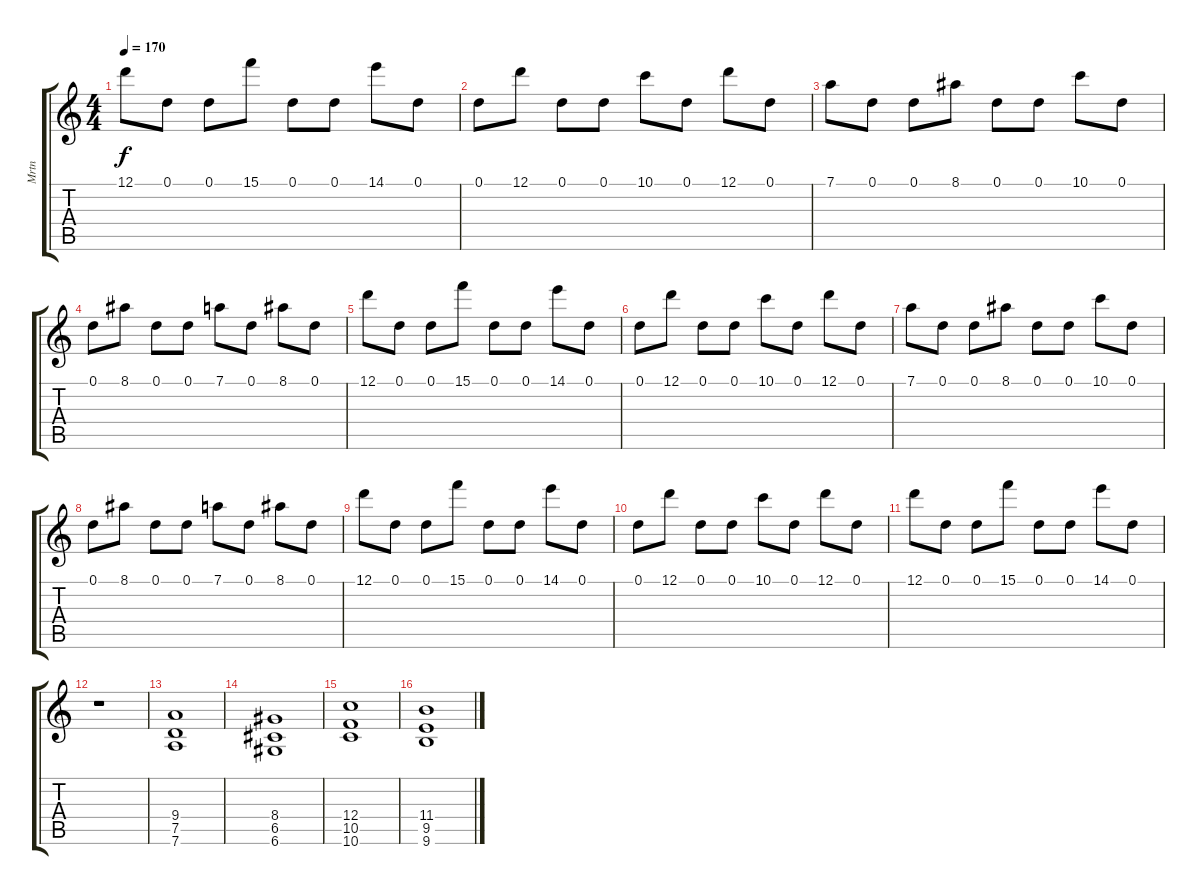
\track ("Mrtn" "Mrtn") {instrument distortionguitar}
\staff {score tabs}
\tuning (D4 A3 F3 C3 G2 D2) {hide}
\ts (4 4)
\tempo 170
\clef g2
\ks c
12.1.8{dy f} 0.1.8 0.1.8 15.1.8 0.1.8 0.1.8 14.1.8 0.1.8 |
0.1.8 12.1.8 0.1.8 0.1.8 10.1.8 0.1.8 12.1.8 0.1.8 |
7.1.8 0.1.8 0.1.8 8.1.8 0.1.8 0.1.8 10.1.8 0.1.8 |
0.1.8 8.1.8 0.1.8 0.1.8 7.1.8 0.1.8 8.1.8 0.1.8 |
12.1.8 0.1.8 0.1.8 15.1.8 0.1.8 0.1.8 14.1.8 0.1.8 |
0.1.8 12.1.8 0.1.8 0.1.8 10.1.8 0.1.8 12.1.8 0.1.8 |
7.1.8 0.1.8 0.1.8 8.1.8 0.1.8 0.1.8 10.1.8 0.1.8 |
0.1.8 8.1.8 0.1.8 0.1.8 7.1.8 0.1.8 8.1.8 0.1.8 |
12.1.8 0.1.8 0.1.8 15.1.8 0.1.8 0.1.8 14.1.8 0.1.8 |
0.1.8 12.1.8 0.1.8 0.1.8 10.1.8 0.1.8 12.1.8 0.1.8 |
12.1.8 0.1.8 0.1.8 15.1.8 0.1.8 0.1.8 14.1.8 0.1.8 |
r.1 |
(9.4 7.5 7.6).1 |
(8.4 6.5 6.6).1 |
(12.4 10.5 10.6).1 |
(11.4 9.5 9.6).1
